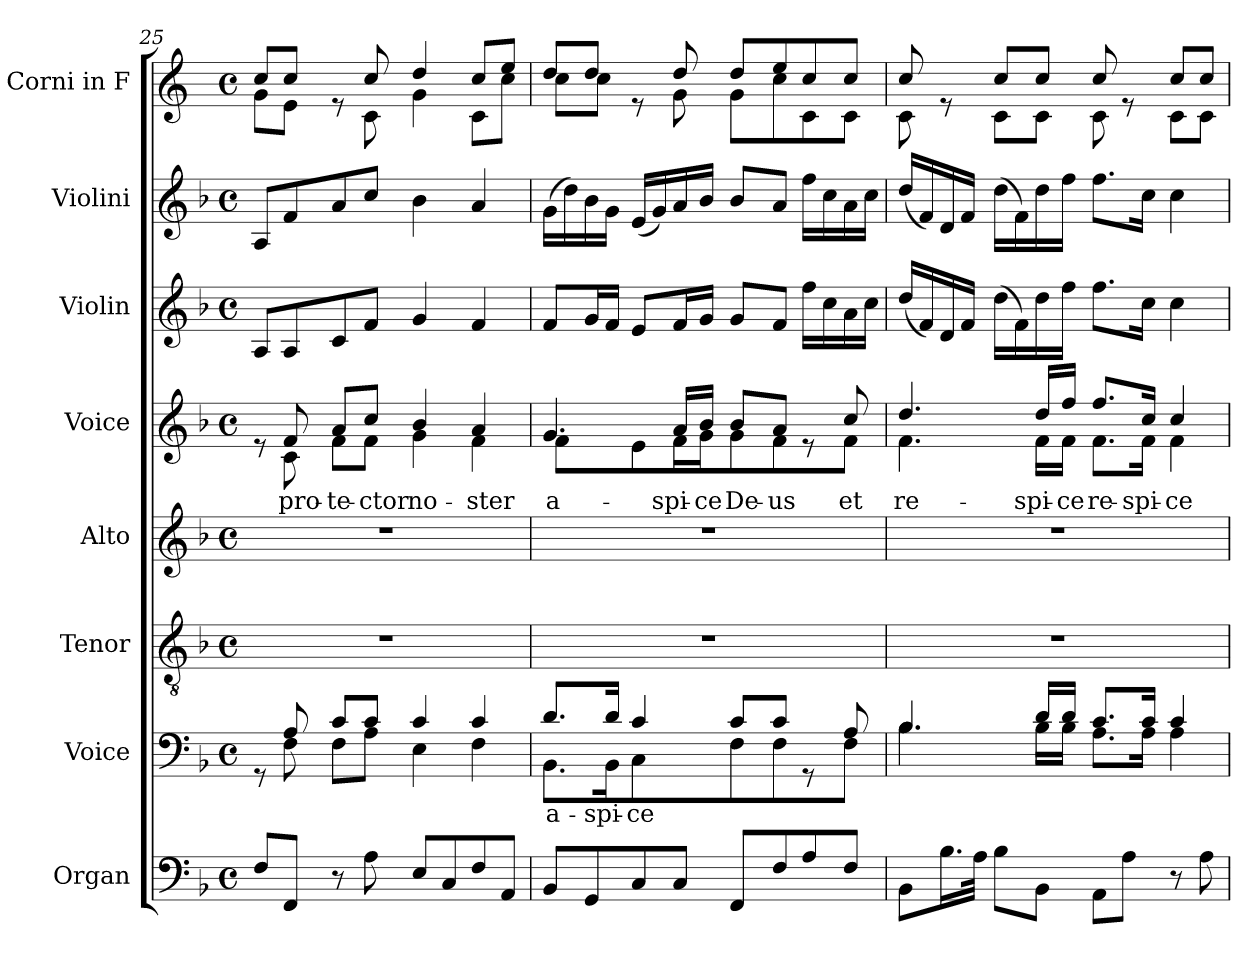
**kern	**kern	**text	**kern	**kern	**kern	**text	**kern	**kern	**kern
*part8	*part7	*part7	*part6	*part5	*part4	*part4	*part3	*part2	*part1
*staff8	*staff7	*staff7	*staff6	*staff5	*staff4	*staff4	*staff3	*staff2	*staff1
*I"Organ	*I"Voice	*	*I"Tenor	*I"Alto	*I"Voice	*	*I"Violin	*I"Violini	*I"Corni in F
*	*	*	*	*	*	*	*I'Vln	*I'Vln	*
!!LO:PB:g=z
*clefF4	*clefF4	*	*clefGv2	*clefG2	*clefG2	*	*clefG2	*clefG2	*clefG2
*	*	*	*	*	*	*	*	*	*ITrd4c7
*k[b-]	*k[b-]	*	*k[b-]	*k[b-]	*k[b-]	*	*k[b-]	*k[b-]	*k[b-]
*M4/4	*M4/4	*	*M4/4	*M4/4	*M4/4	*	*M4/4	*M4/4	*M4/4
*met(c)	*met(c)	*	*met(c)	*met(c)	*met(c)	*	*met(c)	*met(c)	*met(c)
=25	=25	=25	=25	=25	=25	=25	=25	=25	=25
*	*^	*	*	*	*^	*	*	*	*^
8F/L	8rGG	8ryy	.	1r	1r	8re	8ryy	.	8A/L	8A/L	8f/L	8c\L
!	!	!	!	!	!	!	!	!LO:LY:b	!	!	!	!
8FF/J	8A/	8F\	.	.	.	8f/	8c\	pro-	8A/	8f/	8f/J	8A\J
!	!	!	!	!	!	!	!	!LO:LY:b	!	!	!	!
8r	8c/L	8F\L	.	.	.	8a/L	8f\L	-te-	8c/	8a/	8re	8ryy
!	!	!	!	!	!	!	!	!LO:LY:b	!	!	!	!
8A\	8c/J	8A\J	.	.	.	8cc/J	8f\J	-ctor	8f/J	8cc/J	8f/	8F\
!	!	!	!	!	!	!	!	!LO:LY:b	!	!	!	!
8E/L	4c/	4E\	.	.	.	4b-/	4g\	no-	4g/	4b-\	4g/	4c\
8C/	.	.	.	.	.	.	.	.	.	.	.	.
!	!	!	!	!	!	!	!	!LO:LY:b	!	!	!	!
8F/	4c/	4F\	.	.	.	4a/	4f\	-ster	4f/	4a/	8f/L	8F\L
8AA/J	.	.	.	.	.	.	.	.	.	.	8a/J	8f\J
=26	=26	=26	=26	=26	=26	=26	=26	=26	=26	=26	=26	=26
!	!	!	!LO:LY:b	!	!	!	!	!LO:LY:b	!	!	!	!
8BB-/L	8.d/L	8.BB-\L	a-	1r	1r	4.g/	4f\	a-	8f/L	(16g\LL	8g/L	8f\L
.	.	.	.	.	.	.	.	.	.	16dd\)	.	.
8GG/	.	.	.	.	.	.	.	.	16g/L	16b-\	8g/J	8f\J
!	!	!	!LO:LY:b	!	!	!	!	!	!	!	!	!
.	16d/Jk	16BB-\Jk	-spi-	.	.	.	.	.	16f/JJ	16g\JJ	.	.
!	!	!	!LO:LY:b	!	!	!	!	!	!	!	!	!
8C/	4c/	4C\	-ce	.	.	.	8e\L	.	8e/L	(16e/LL	8re	8ryy
.	.	.	.	.	.	.	.	.	.	16g/)	.	.
!	!	!	!	!	!	!	!	!LO:LY:b	!	!	!	!
8C/J	.	.	.	.	.	16a/LL	16f\L	-spi-	16f/L	16a/	8g/	8c\
!	!	!	!	!	!	!	!	!LO:LY:b	!	!	!	!
.	.	.	.	.	.	16b-/JJ	16g\JJ	-ce	16g/JJ	16b-/JJ	.	.
!	!	!	!	!	!	!	!	!LO:LY:b	!	!	!	!
8FF/L	8c/L	8F\L	.	.	.	8b-/L	8g\L	De-	8g/L	8b-/L	8g/L	8c\L
!	!	!	!	!	!	!	!	!LO:LY:b	!	!	!	!
8F/	8c/J	8F\J	.	.	.	8a/J	8f\J	-us	8f/J	8a/J	8a/	8f\
8A/	8rGG	8ryy	.	.	.	8re	8ryy	.	16ff\LL	16ff\LL	8f/	8F\
.	.	.	.	.	.	.	.	.	16cc\	16cc\	.	.
!	!	!	!	!	!	!	!	!LO:LY:b	!	!	!	!
8F/J	8A/	8F\J	.	.	.	8cc/	8f\J	et	16a\	16a\	8f/J	8F\J
.	.	.	.	.	.	.	.	.	16cc\JJ	16cc\JJ	.	.
=27	=27	=27	=27	=27	=27	=27	=27	=27	=27	=27	=27	=27
!	!	!	!	!	!	!	!	!LO:LY:b	!	!	!	!
8BB-\L	4.B-/	4.B-\	.	1r	1r	4.dd/	4.f\	re-	(16dd/LL	(16dd/LL	8f/	8F\
.	.	.	.	.	.	.	.	.	16f/)	16f/)	.	.
16.B-\L	.	.	.	.	.	.	.	.	16d/	16d/	8re	8ryy
.	.	.	.	.	.	.	.	.	16f/JJ	16f/JJ	.	.
32A\JJk	.	.	.	.	.	.	.	.	.	.	.	.
8B-\L	.	.	.	.	.	.	.	.	(16dd\LL	(16dd\LL	8f/L	8F\L
.	.	.	.	.	.	.	.	.	16f\)	16f\)	.	.
!	!	!	!	!	!	!	!	!LO:LY:b	!	!	!	!
8BB-\J	16d/LL	16B-\LL	.	.	.	16dd/LL	16f\LL	-spi-	16dd\	16dd\	8f/J	8F\J
!	!	!	!	!	!	!	!	!LO:LY:b	!	!	!	!
.	16d/JJ	16B-\JJ	.	.	.	16ff/JJ	16f\JJ	-ce	16ff\JJ	16ff\JJ	.	.
!	!	!	!	!	!	!	!	!LO:LY:b	!	!	!	!
8AA\L	8.c/L	8.A\L	.	.	.	8.ff/L	8.f\L	re-	8.ff\L	8.ff\L	8f/	8F\
8A\J	.	.	.	.	.	.	.	.	.	.	8re	8ryy
!	!	!	!	!	!	!	!	!LO:LY:b	!	!	!	!
.	16c/Jk	16A\Jk	.	.	.	16cc/Jk	16f\Jk	-spi-	16cc\Jk	16cc\Jk	.	.
!	!	!	!	!	!	!	!	!LO:LY:b	!	!	!	!
8r	4c/	4A\	.	.	.	4cc/	4f\	-ce	4cc\	4cc\	8f/L	8F\L
8A\	.	.	.	.	.	.	.	.	.	.	8f/J	8F\J
*	*v	*v	*	*	*	*v	*v	*	*	*	*v	*v
=	=	=	=	=	=	=	=	=	=
*-	*-	*-	*-	*-	*-	*-	*-	*-	*-
